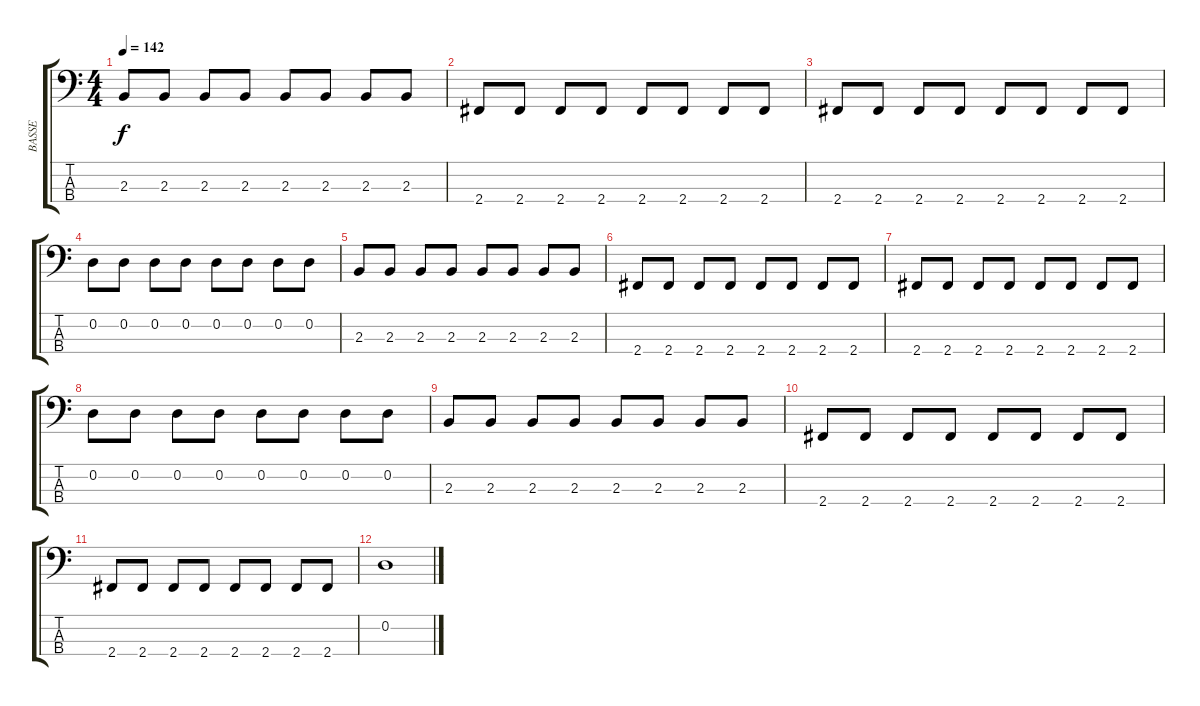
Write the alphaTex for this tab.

\track ("BASSE" "BASSE") {instrument slapbass2}
\staff {score tabs}
\tuning (G2 D2 A1 E1) {hide}
\ts (4 4)
\tempo 142
\clef f4
\ks c
2.3.8{dy f} 2.3.8 2.3.8 2.3.8 2.3.8 2.3.8 2.3.8 2.3.8 |
2.4.8 2.4.8 2.4.8 2.4.8 2.4.8 2.4.8 2.4.8 2.4.8 |
2.4.8 2.4.8 2.4.8 2.4.8 2.4.8 2.4.8 2.4.8 2.4.8 |
0.2.8 0.2.8 0.2.8 0.2.8 0.2.8 0.2.8 0.2.8 0.2.8 |
2.3.8 2.3.8 2.3.8 2.3.8 2.3.8 2.3.8 2.3.8 2.3.8 |
2.4.8 2.4.8 2.4.8 2.4.8 2.4.8 2.4.8 2.4.8 2.4.8 |
2.4.8 2.4.8 2.4.8 2.4.8 2.4.8 2.4.8 2.4.8 2.4.8 |
0.2.8 0.2.8 0.2.8 0.2.8 0.2.8 0.2.8 0.2.8 0.2.8 |
2.3.8 2.3.8 2.3.8 2.3.8 2.3.8 2.3.8 2.3.8 2.3.8 |
2.4.8 2.4.8 2.4.8 2.4.8 2.4.8 2.4.8 2.4.8 2.4.8 |
2.4.8 2.4.8 2.4.8 2.4.8 2.4.8 2.4.8 2.4.8 2.4.8 |
0.2.1
